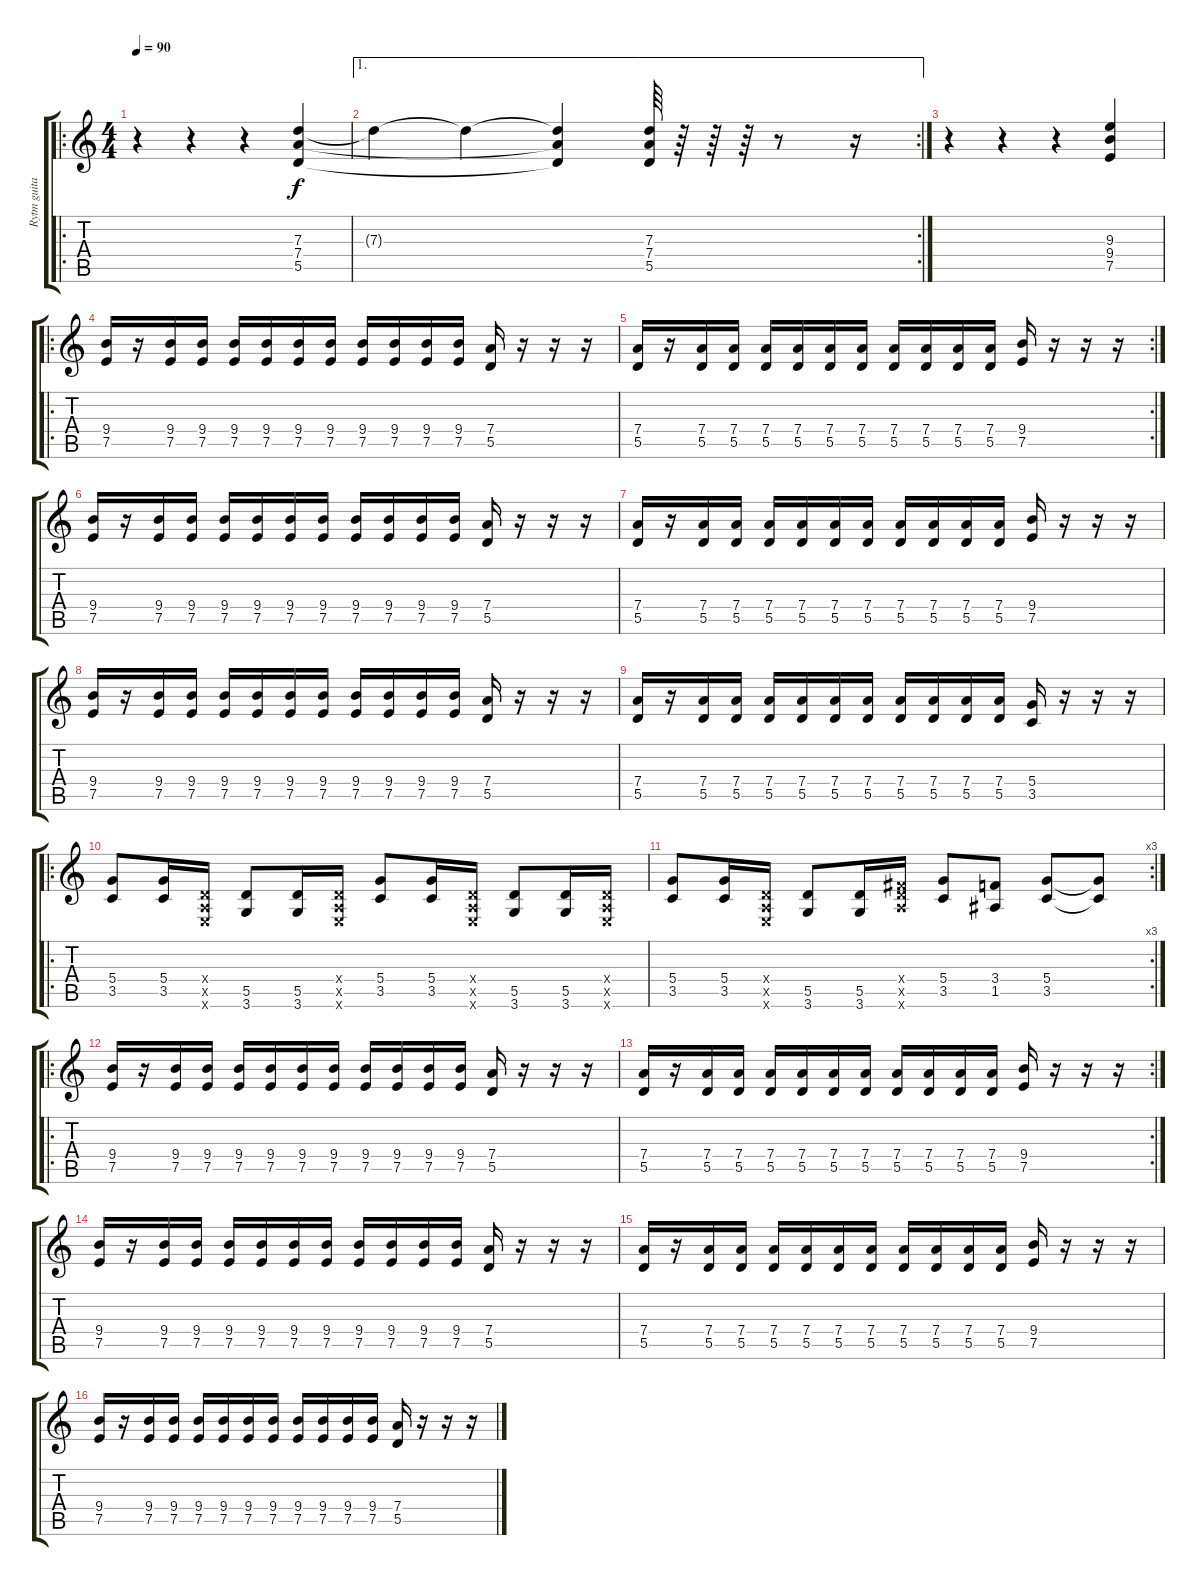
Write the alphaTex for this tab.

\track ("Rytm guitar" "Rytm guita") {instrument distortionguitar}
\staff {score tabs}
\tuning (E4 B3 G3 D3 A2 E2) {hide}
\ro
\ts (4 4)
\tempo 90
\clef g2
\ks c
r.4{dy f instrument distortionguitar} r.4 r.4 (7.3 7.4 5.5).4 |
\ae 1
\rc 2
7.3{t}.4 7.3{t}.4 (7.3{t} 7.4{t} 5.5{t}).4 (7.3 7.4 5.5).64 r.64 r.64 r.64 r.8 r.16 |
r.4 r.4 r.4 (9.3 9.4 7.5).4 |
\ro
(9.4 7.5).16 r.16 (9.4 7.5).16 (9.4 7.5).16 (9.4 7.5).16 (9.4 7.5).16 (9.4 7.5).16 (9.4 7.5).16 (9.4 7.5).16 (9.4 7.5).16 (9.4 7.5).16 (9.4 7.5).16 (7.4 5.5).16 r.16 r.16 r.16 |
\rc 2
(7.4 5.5).16 r.16 (7.4 5.5).16 (7.4 5.5).16 (7.4 5.5).16 (7.4 5.5).16 (7.4 5.5).16 (7.4 5.5).16 (7.4 5.5).16 (7.4 5.5).16 (7.4 5.5).16 (7.4 5.5).16 (9.4 7.5).16 r.16 r.16 r.16 |
(9.4 7.5).16 r.16 (9.4 7.5).16 (9.4 7.5).16 (9.4 7.5).16 (9.4 7.5).16 (9.4 7.5).16 (9.4 7.5).16 (9.4 7.5).16 (9.4 7.5).16 (9.4 7.5).16 (9.4 7.5).16 (7.4 5.5).16 r.16 r.16 r.16 |
(7.4 5.5).16 r.16 (7.4 5.5).16 (7.4 5.5).16 (7.4 5.5).16 (7.4 5.5).16 (7.4 5.5).16 (7.4 5.5).16 (7.4 5.5).16 (7.4 5.5).16 (7.4 5.5).16 (7.4 5.5).16 (9.4 7.5).16 r.16 r.16 r.16 |
(9.4 7.5).16 r.16 (9.4 7.5).16 (9.4 7.5).16 (9.4 7.5).16 (9.4 7.5).16 (9.4 7.5).16 (9.4 7.5).16 (9.4 7.5).16 (9.4 7.5).16 (9.4 7.5).16 (9.4 7.5).16 (7.4 5.5).16 r.16 r.16 r.16 |
(7.4 5.5).16 r.16 (7.4 5.5).16 (7.4 5.5).16 (7.4 5.5).16 (7.4 5.5).16 (7.4 5.5).16 (7.4 5.5).16 (7.4 5.5).16 (7.4 5.5).16 (7.4 5.5).16 (7.4 5.5).16 (5.4 3.5).16 r.16 r.16 r.16 |
\ro
(5.4 3.5).8 (5.4 3.5).16 (0.4{x} 0.5{x} 0.6{x}).16 (5.5 3.6).8 (5.5 3.6).16 (0.4{x} 0.5{x} 0.6{x}).16 (5.4 3.5).8 (5.4 3.5).16 (0.4{x} 0.5{x} 0.6{x}).16 (5.5 3.6).8 (5.5 3.6).16 (0.4{x} 0.5{x} 0.6{x}).16 |
\rc 3
(5.4 3.5).8 (5.4 3.5).16 (0.4{x} 0.5{x} 0.6{x}).16 (5.5 3.6).8 (5.5 3.6).16 (0.4{x} 0.5{x} 14.6{x}).16 (5.4 3.5).8 (3.4 1.5).8 (5.4 3.5).8 (5.4{t} 3.5{t}).8 |
\ro
(9.4 7.5).16 r.16 (9.4 7.5).16 (9.4 7.5).16 (9.4 7.5).16 (9.4 7.5).16 (9.4 7.5).16 (9.4 7.5).16 (9.4 7.5).16 (9.4 7.5).16 (9.4 7.5).16 (9.4 7.5).16 (7.4 5.5).16 r.16 r.16 r.16 |
\rc 2
(7.4 5.5).16 r.16 (7.4 5.5).16 (7.4 5.5).16 (7.4 5.5).16 (7.4 5.5).16 (7.4 5.5).16 (7.4 5.5).16 (7.4 5.5).16 (7.4 5.5).16 (7.4 5.5).16 (7.4 5.5).16 (9.4 7.5).16 r.16 r.16 r.16 |
(9.4 7.5).16 r.16 (9.4 7.5).16 (9.4 7.5).16 (9.4 7.5).16 (9.4 7.5).16 (9.4 7.5).16 (9.4 7.5).16 (9.4 7.5).16 (9.4 7.5).16 (9.4 7.5).16 (9.4 7.5).16 (7.4 5.5).16 r.16 r.16 r.16 |
(7.4 5.5).16 r.16 (7.4 5.5).16 (7.4 5.5).16 (7.4 5.5).16 (7.4 5.5).16 (7.4 5.5).16 (7.4 5.5).16 (7.4 5.5).16 (7.4 5.5).16 (7.4 5.5).16 (7.4 5.5).16 (9.4 7.5).16 r.16 r.16 r.16 |
(9.4 7.5).16 r.16 (9.4 7.5).16 (9.4 7.5).16 (9.4 7.5).16 (9.4 7.5).16 (9.4 7.5).16 (9.4 7.5).16 (9.4 7.5).16 (9.4 7.5).16 (9.4 7.5).16 (9.4 7.5).16 (7.4 5.5).16 r.16 r.16 r.16
